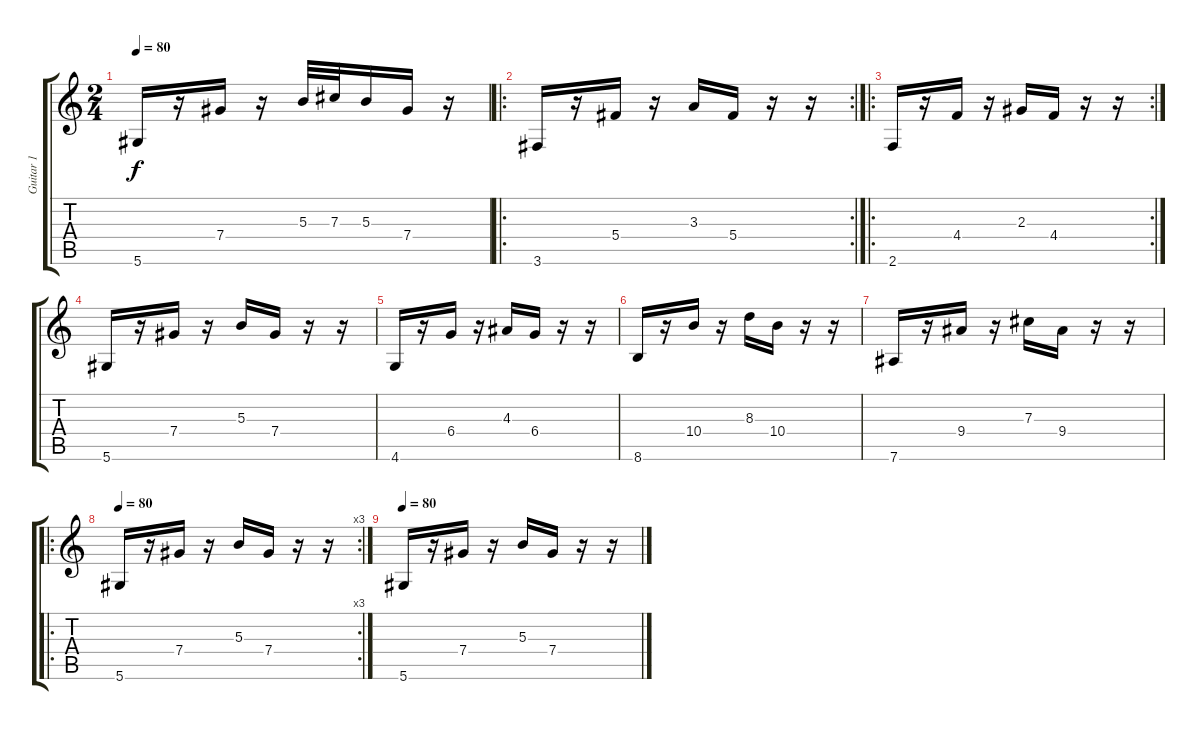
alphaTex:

\track ("Guitar 1" "Guitar 1") {instrument distortionguitar}
\staff {score tabs}
\tuning (Eb4 Bb3 Gb3 Db3 Ab2 Eb2) {hide}
\ts (2 4)
\tempo 80
\clef g2
\ks c
5.6.16{dy f} r.16 7.4.16 r.16 5.3.32 7.3.32 5.3.16 7.4.16 r.16 |
\ro
\rc 2
3.6.16 r.16 5.4.16 r.16 3.3.16 5.4.16 r.16 r.16 |
\ro
\rc 2
2.6.16 r.16 4.4.16 r.16 2.3.16 4.4.16 r.16 r.16 |
5.6.16 r.16 7.4.16 r.16 5.3.16 7.4.16 r.16 r.16 |
4.6.16 r.16 6.4.16 r.16 4.3.16 6.4.16 r.16 r.16 |
8.6.16 r.16 10.4.16 r.16 8.3.16 10.4.16 r.16 r.16 |
7.6.16 r.16 9.4.16 r.16 7.3.16 9.4.16 r.16 r.16 |
\ro
\rc 3
\tempo 80
5.6.16 r.16 7.4.16 r.16 5.3.16 7.4.16 r.16 r.16 |
\tempo 80
5.6.16 r.16 7.4.16 r.16 5.3.16 7.4.16 r.16 r.16
